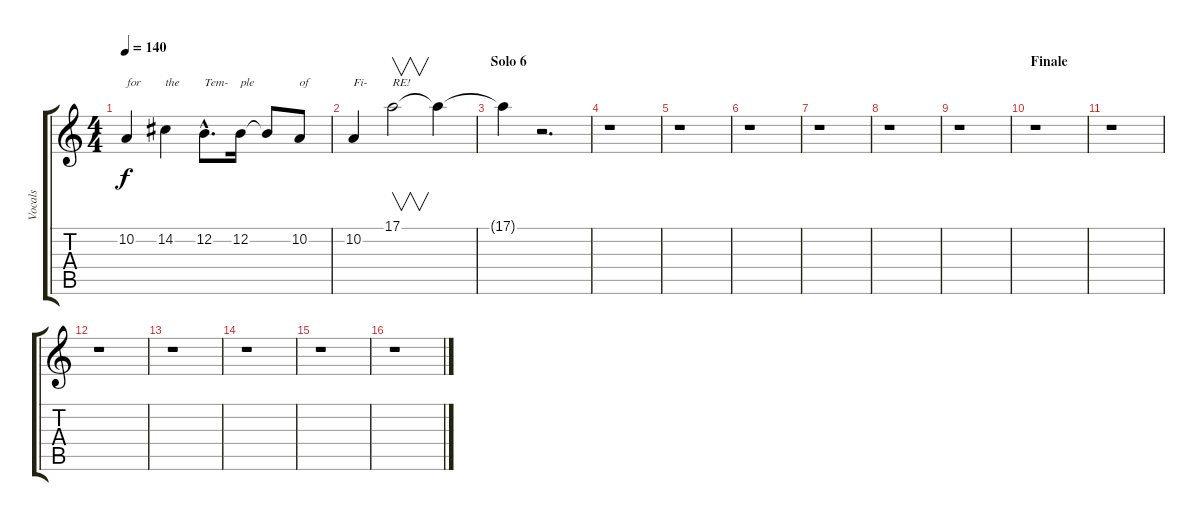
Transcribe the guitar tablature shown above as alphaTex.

\track ("Vocals" "Vocals") {instrument lead8bassandlead}
\staff {score tabs}
\tuning (E4 B3 G3 D3 A2 E2) {hide}
\ts (4 4)
\tempo 140
\clef g2
\ks c
10.2.4{txt "for" dy f} 14.2.4{txt "the"} 12.2{hac}.8{d txt "Tem-"} 12.2.16{txt "ple"} 12.2{t}.8 10.2.8{txt "of"} |
10.2.4{txt "Fi-"} 17.1.2{v txt "RE!"} 17.1{t}.4 |
\section ("" "Solo 6")
17.1{t}.4 r.2{d} |
r.1 |
r.1 |
r.1 |
r.1 |
r.1 |
r.1 |
\section ("" "Finale")
r.1 |
r.1 |
r.1 |
r.1 |
r.1 |
r.1 |
r.1
